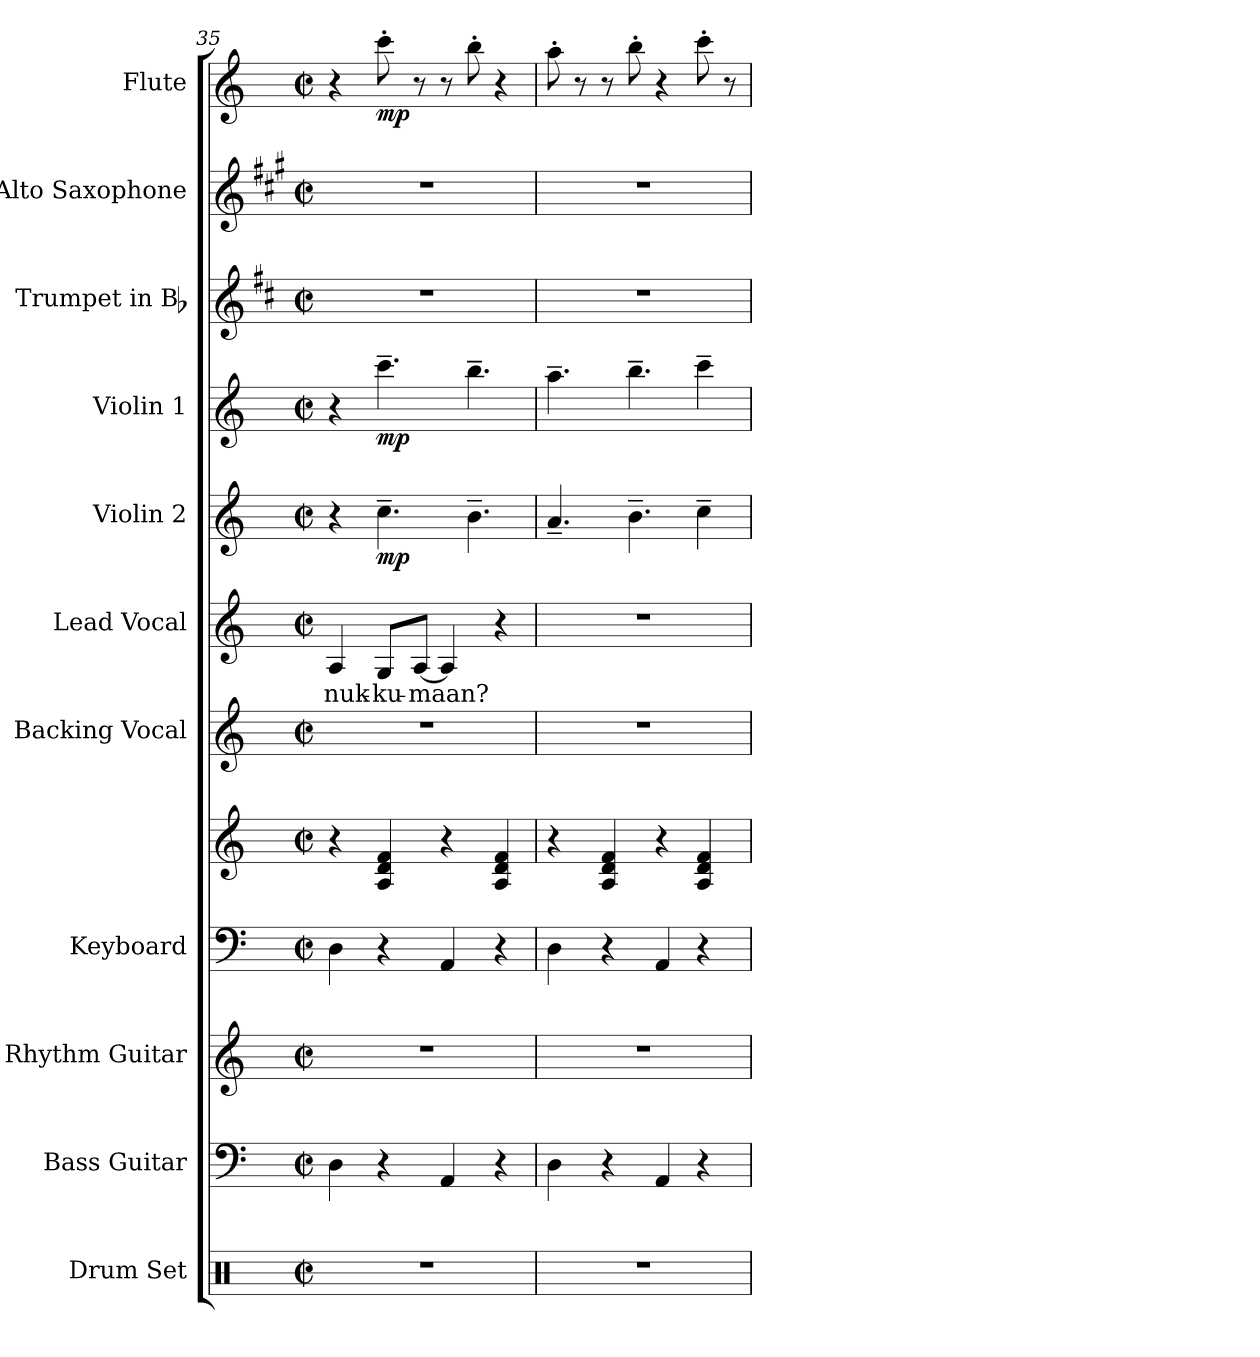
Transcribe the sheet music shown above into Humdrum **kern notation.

**kern	**kern	**kern	**kern	**kern	**kern	**kern	**text	**kern	**dynam	**kern	**dynam	**kern	**kern	**kern	**dynam
*part11	*part10	*part9	*part8	*part8	*part7	*part6	*part6	*part5	*part5	*part4	*part4	*part3	*part2	*part1	*part1
*staff12	*staff11	*staff10	*staff9	*staff8	*staff7	*staff6	*staff6	*staff5	*staff5	*staff4	*staff4	*staff3	*staff2	*staff1	*staff1
*I"Drum Set	*I"Bass Guitar	*I"Rhythm Guitar	*I"Keyboard	*	*I"Backing Vocal	*I"Lead Vocal	*	*I"Violin 2	*	*I"Violin 1	*	*I"Trumpet in Bb	*I"Alto Saxophone	*I"Flute	*
*I'Dr.	*I'Bass	*I'Rhy.	*I'Kbd.	*	*	*	*	*I'Vln. 2	*	*I'Vln. 1	*	*I'Tpt.	*I'Alto Sax.	*I'Fl.	*
*clefX	*clefF4	*clefG2	*clefF4	*clefG2	*clefG2	*clefG2	*	*clefG2	*	*clefG2	*	*clefG2	*clefG2	*clefG2	*
*	*ITrd7c12	*ITrd7c12	*	*	*	*	*	*	*	*	*	*ITrd1c2	*ITrd5c9	*	*
*k[]	*k[]	*k[]	*k[]	*k[]	*k[]	*k[]	*	*k[]	*	*k[]	*	*k[]	*k[]	*k[]	*
*C:	*C:	*C:	*C:	*C:	*C:	*C:	*	*C:	*	*C:	*	*C:	*C:	*C:	*
*M2/2	*M2/2	*M2/2	*M2/2	*M2/2	*M2/2	*M2/2	*	*M2/2	*	*M2/2	*	*M2/2	*M2/2	*M2/2	*
*met(c|)	*met(c|)	*met(c|)	*met(c|)	*met(c|)	*met(c|)	*met(c|)	*	*met(c|)	*	*met(c|)	*	*met(c|)	*met(c|)	*met(c|)	*
=35	=35	=35	=35	=35	=35	=35	=35	=35	=35	=35	=35	=35	=35	=35	=35
!	!	!	!	!	!	!	!LO:LY:b:color=#000000	!	!	!	!	!	!	!	!
1r	4DDi\	1r	4Di\	4r	1r	4Ai/	nuk-	4r	.	4r	.	1r	1r	4r	.
!	!	!	!	!	!	!	!LO:LY:b:color=#000000	!	!	!	!	!	!	!	!
.	4r	.	4r	4Ai/ 4di 4fi	.	8Gi/L	-ku-	4.cc~i\	mp	4.ccc~i\	mp	.	.	8ccc'i\	mp
!	!	!	!	!	!	!	!LO:LY:b:color=#000000	!	!	!	!	!	!	!	!
.	.	.	.	.	.	[<8Ai/J	-maan?	.	.	.	.	.	.	8r	.
.	4AAAi/	.	4AAi/	4r	.	4Ai/]	.	.	.	.	.	.	.	8r	.
.	.	.	.	.	.	.	.	4.b~i\	.	4.bb~i\	.	.	.	8bb'i\	.
.	4r	.	4r	4Ai/ 4di 4fi	.	4r	.	.	.	.	.	.	.	4r	.
!!LO:LB:g=z
=36	=36	=36	=36	=36	=36	=36	=36	=36	=36	=36	=36	=36	=36	=36	=36
1r	4DDi\	1r	4Di\	4r	1r	1r	.	4.a~i/	.	4.aa~i\	.	1r	1r	8aa'i\	.
.	.	.	.	.	.	.	.	.	.	.	.	.	.	8r	.
.	4r	.	4r	4Ai/ 4di 4fi	.	.	.	.	.	.	.	.	.	8r	.
.	.	.	.	.	.	.	.	4.b~i\	.	4.bb~i\	.	.	.	8bb'i\	.
.	4AAAi/	.	4AAi/	4r	.	.	.	.	.	.	.	.	.	4r	.
.	4r	.	4r	4Ai/ 4di 4fi	.	.	.	4cc~i\	.	4ccc~i\	.	.	.	8ccc'i\	.
.	.	.	.	.	.	.	.	.	.	.	.	.	.	8r	.
=	=	=	=	=	=	=	=	=	=	=	=	=	=	=	=
*-	*-	*-	*-	*-	*-	*-	*-	*-	*-	*-	*-	*-	*-	*-	*-
